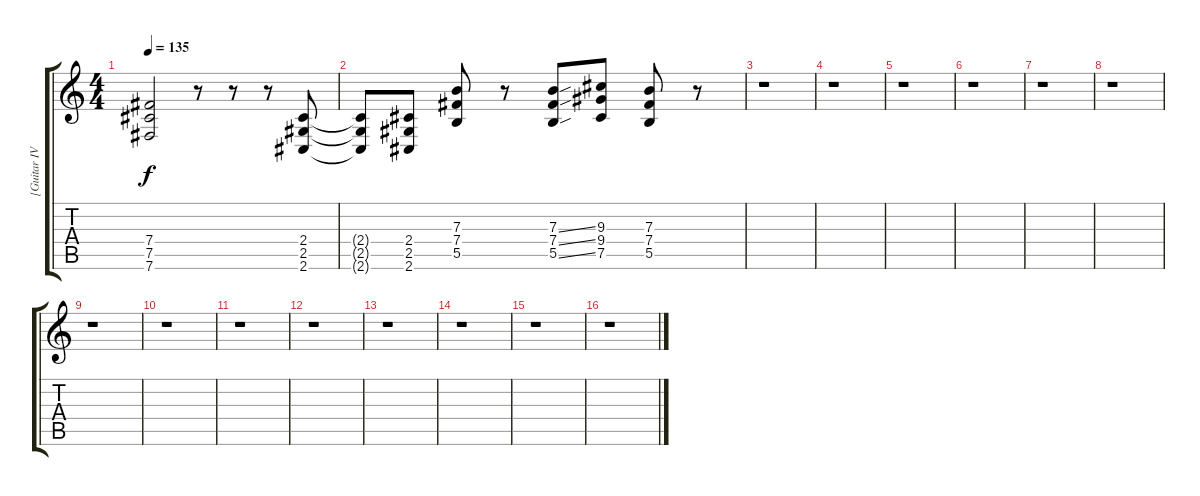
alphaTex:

\track ("[Guitar IV] AOI - Rhythm" "[Guitar IV") {instrument distortionguitar}
\staff {score tabs}
\tuning (Db4 Ab3 E3 B2 Gb2 B1) {hide}
\ts (4 4)
\tempo 135
\clef g2
\ks c
(7.4{t} 7.5{t} 7.6{t}).2{dy f} r.8 r.8 r.8 (2.4 2.5 2.6).8 |
(2.4{t} 2.5{t} 2.6{t}).8 (2.4 2.5 2.6).8 (7.3 7.4 5.5).8 r.8 (7.3{ss} 7.4{ss} 5.5{ss}).8 (9.3 9.4 7.5).8 (7.3 7.4 5.5).8 r.8 |
r.1 |
r.1 |
r.1 |
r.1 |
r.1 |
r.1 |
r.1 |
r.1 |
r.1 |
r.1 |
r.1 |
r.1 |
r.1 |
r.1
